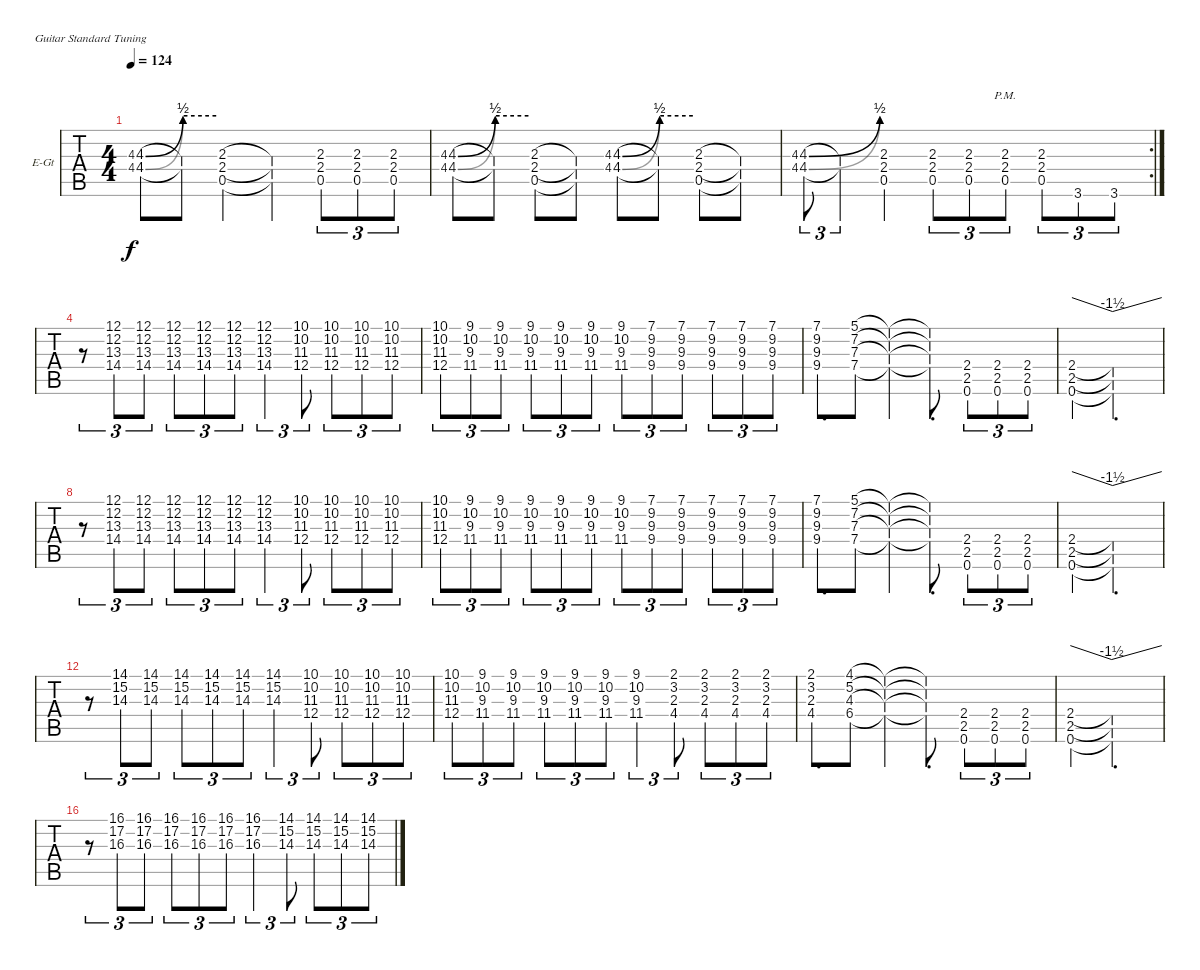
\bracketExtendMode nobrackets
\firstSystemTrackNameOrientation horizontal
\otherSystemsTrackNameOrientation horizontal
\defaultBarNumberDisplay FirstOfSystem
\track ("Guitar" "E-Gt") {instrument overdrivenguitar}
\staff {tabs}
\tuning (E4 B3 G3 D3 A2 E2)
\ts (4 4)
\tempo 124
\clef g2
\ks c
(4.3 4.4).8{lyrics (0 "") lyrics (1 "") lyrics (2 "") lyrics (3 "") lyrics (4 "") gr dy f} (4.3{be (bend 0 0 60 2)} 4.4{be (bend 0 0 60 2)}).8{lyrics (0 "") lyrics (1 "") lyrics (2 "") lyrics (3 "") lyrics (4 "")} (4.3{be (hold 0 2 60 2) t} 4.4{be (hold 0 2 60 2) t}).8 (2.3 2.4 0.5).4 (2.3{t} 2.4{t} 0.5{t}).4 (2.4 0.5 2.3).8{tu (3 2)} (2.4 0.5 2.3).8{tu (3 2)} (2.4 0.5 2.3).8{tu (3 2)} |
(4.3 4.4).8{gr} (4.3{be (bend 0 0 60 2)} 4.4{be (bend 0 0 60 2)}).8 (4.3{be (hold 0 2 60 2) t} 4.4{be (hold 0 2 60 2) t}).8 (2.3 2.4 0.5).8 (2.3{t} 2.4{t} 0.5{t}).8 (4.3 4.4).8{gr} (4.3{be (bend 0 0 60 2)} 4.4{be (bend 0 0 60 2)}).8 (4.3{be (hold 0 2 60 2) t} 4.4{be (hold 0 2 60 2) t}).8 (2.3 2.4 0.5).8 (2.4{t} 0.5{t} 2.3{t}).8 |
\rc 2
(4.3 4.4).8{gr} (4.3{be (bend 0 0 60 2)} 4.4{be (bend 0 0 60 2)}).8{tu (3 2)} (4.4{t} 4.3{t}).4{tu (3 2)} (2.3 2.4 0.5).4 (2.3 2.4 0.5).8{tu (3 2)} (2.3 2.4 0.5).8{tu (3 2)} (2.3{pm} 2.4{pm} 0.5).8{tu (3 2)} (2.3 2.4 0.5).8{tu (3 2)} 3.6.8{tu (3 2)} 3.6.8{tu (3 2)} |
r.8{tu (3 2)} (12.1 12.2 13.3 14.4).8{tu (3 2)} (12.1 12.2 13.3 14.4).8{tu (3 2)} (12.1 12.2 13.3 14.4).8{tu (3 2)} (12.1 12.2 13.3 14.4).8{tu (3 2)} (12.1 12.2 13.3 14.4).8{tu (3 2)} (12.1 12.2 13.3 14.4).4{tu (3 2)} (10.1 10.2 11.3 12.4).8{tu (3 2)} (10.1 10.2 11.3 12.4).8{tu (3 2)} (10.1 10.2 11.3 12.4).8{tu (3 2)} (10.1 10.2 11.3 12.4).8{tu (3 2)} |
(10.1 10.2 11.3 12.4).8{tu (3 2)} (9.1 10.2 9.3 11.4).8{tu (3 2)} (9.1 10.2 9.3 11.4).8{tu (3 2)} (9.1 10.2 9.3 11.4).8{tu (3 2)} (9.1 10.2 9.3 11.4).8{tu (3 2)} (9.1 10.2 9.3 11.4).8{tu (3 2)} (9.1 10.2 9.3 11.4).8{tu (3 2)} (7.1 9.2 9.3 9.4).8{tu (3 2)} (7.1 9.2 9.3 9.4).8{tu (3 2)} (7.1 9.2 9.3 9.4).8{tu (3 2)} (7.1 9.2 9.3 9.4).8{tu (3 2)} (7.1 9.2 9.3 9.4).8{tu (3 2)} |
(7.1 9.2 9.3 9.4).8{d} (5.1 7.2 7.3 7.4).8 (5.1{t} 7.2{t} 7.3{t} 7.4{t}).4 (5.1{t} 7.2{t} 7.3{t} 7.4{t}).8{d} (2.5 0.6 2.4).8{tu (3 2)} (2.5 0.6 2.4).8{tu (3 2)} (2.5 0.6 2.4).8{tu (3 2)} |
(2.5 0.6 2.4).4{tbe (dive default 0 0 60 -6)} (2.5{t} 0.6{t} 2.4{t}).2{d tbe (dive default 0 -6 28.2 0)} |
r.8{tu (3 2)} (12.1 12.2 13.3 14.4).8{tu (3 2)} (12.1 12.2 13.3 14.4).8{tu (3 2)} (12.1 12.2 13.3 14.4).8{tu (3 2)} (12.1 12.2 13.3 14.4).8{tu (3 2)} (12.1 12.2 13.3 14.4).8{tu (3 2)} (14.4 13.3 12.2 12.1).4{tu (3 2)} (10.1 10.2 11.3 12.4).8{tu (3 2)} (10.1 10.2 11.3 12.4).8{tu (3 2)} (10.1 10.2 11.3 12.4).8{tu (3 2)} (10.1 10.2 11.3 12.4).8{tu (3 2)} |
(10.1 10.2 11.3 12.4).8{tu (3 2)} (9.1 10.2 9.3 11.4).8{tu (3 2)} (9.1 10.2 9.3 11.4).8{tu (3 2)} (9.1 10.2 9.3 11.4).8{tu (3 2)} (9.1 10.2 9.3 11.4).8{tu (3 2)} (9.1 10.2 9.3 11.4).8{tu (3 2)} (9.1 10.2 9.3 11.4).8{tu (3 2)} (7.1 9.2 9.3 9.4).8{tu (3 2)} (7.1 9.2 9.3 9.4).8{tu (3 2)} (7.1 9.2 9.3 9.4).8{tu (3 2)} (7.1 9.2 9.3 9.4).8{tu (3 2)} (7.1 9.2 9.3 9.4).8{tu (3 2)} |
(7.1 9.2 9.3 9.4).8{d} (5.1 7.2 7.3 7.4).8 (5.1{t} 7.2{t} 7.3{t} 7.4{t}).4 (5.1{t} 7.2{t} 7.3{t} 7.4{t}).8{d} (2.4 2.5 0.6).8{tu (3 2)} (2.4 2.5 0.6).8{tu (3 2)} (2.4 2.5 0.6).8{tu (3 2)} |
(2.5 0.6 2.4).4{tbe (dive default 0 0 60 -6)} (2.5{t} 0.6{t} 2.4{t}).2{d tbe (dive default 0 -6 28.2 0)} |
r.8{tu (3 2)} (14.1 15.2 14.3).8{tu (3 2)} (14.1 15.2 14.3).8{tu (3 2)} (14.1 15.2 14.3).8{tu (3 2)} (14.1 15.2 14.3).8{tu (3 2)} (14.1 15.2 14.3).8{tu (3 2)} (14.1 15.2 14.3).4{tu (3 2)} (10.1 10.2 11.3 12.4).8{tu (3 2)} (10.1 10.2 11.3 12.4).8{tu (3 2)} (10.1 10.2 11.3 12.4).8{tu (3 2)} (10.1 10.2 11.3 12.4).8{tu (3 2)} |
(10.1 10.2 11.3 12.4).8{tu (3 2)} (9.1 10.2 9.3 11.4).8{tu (3 2)} (9.1 10.2 9.3 11.4).8{tu (3 2)} (9.1 10.2 9.3 11.4).8{tu (3 2)} (9.1 10.2 9.3 11.4).8{tu (3 2)} (9.1 10.2 9.3 11.4).8{tu (3 2)} (9.1 10.2 9.3 11.4).4{tu (3 2)} (2.1 3.2 2.3 4.4).8{tu (3 2)} (2.1 3.2 2.3 4.4).8{tu (3 2)} (2.1 3.2 2.3 4.4).8{tu (3 2)} (2.1 3.2 2.3 4.4).8{tu (3 2)} |
(2.1 3.2 2.3 4.4).8{d} (4.1 5.2 4.3 6.4).8 (4.1{t} 5.2{t} 4.3{t} 6.4{t}).4 (4.1{t} 5.2{t} 4.3{t} 6.4{t}).8{d} (2.5 0.6 2.4).8{tu (3 2)} (2.5 0.6 2.4).8{tu (3 2)} (2.5 0.6 2.4).8{tu (3 2)} |
(2.5 0.6 2.4).4{tbe (dive default 0 0 59.4 -6)} (2.5{t} 0.6{t} 2.4{t}).2{d tbe (dive default 0 -6 26.4 0)} |
r.8{tu (3 2)} (16.1 17.2 16.3).8{tu (3 2)} (16.1 17.2 16.3).8{tu (3 2)} (16.1 17.2 16.3).8{tu (3 2)} (16.1 17.2 16.3).8{tu (3 2)} (16.1 17.2 16.3).8{tu (3 2)} (16.1 17.2 16.3).4{tu (3 2)} (14.1 15.2 14.3).8{tu (3 2)} (14.1 15.2 14.3).8{tu (3 2)} (14.1 15.2 14.3).8{tu (3 2)} (14.1 15.2 14.3).8{tu (3 2)}
